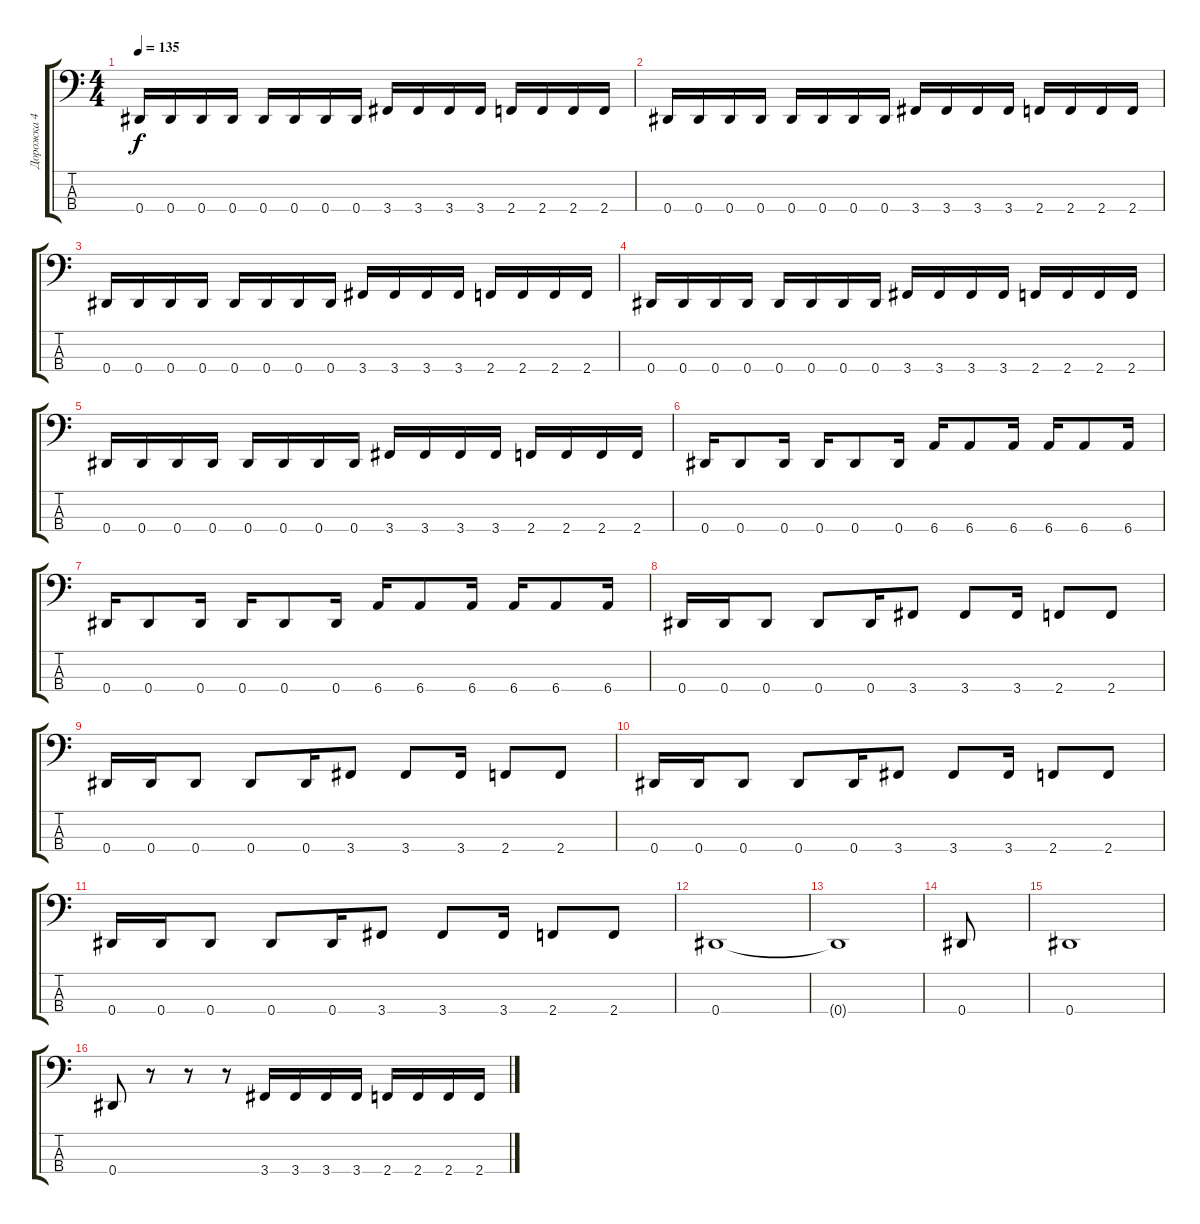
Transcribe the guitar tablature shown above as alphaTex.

\track ("Дорожка 4" "Дорожка 4") {instrument slapbass2}
\staff {score tabs}
\tuning (Gb2 Db2 Ab1 Eb1) {hide}
\ts (4 4)
\tempo 135
\clef f4
\ks c
0.4.16{dy f} 0.4.16 0.4.16 0.4.16 0.4.16 0.4.16 0.4.16 0.4.16 3.4.16 3.4.16 3.4.16 3.4.16 2.4.16 2.4.16 2.4.16 2.4.16 |
0.4.16 0.4.16 0.4.16 0.4.16 0.4.16 0.4.16 0.4.16 0.4.16 3.4.16 3.4.16 3.4.16 3.4.16 2.4.16 2.4.16 2.4.16 2.4.16 |
0.4.16 0.4.16 0.4.16 0.4.16 0.4.16 0.4.16 0.4.16 0.4.16 3.4.16 3.4.16 3.4.16 3.4.16 2.4.16 2.4.16 2.4.16 2.4.16 |
0.4.16 0.4.16 0.4.16 0.4.16 0.4.16 0.4.16 0.4.16 0.4.16 3.4.16 3.4.16 3.4.16 3.4.16 2.4.16 2.4.16 2.4.16 2.4.16 |
0.4.16 0.4.16 0.4.16 0.4.16 0.4.16 0.4.16 0.4.16 0.4.16 3.4.16 3.4.16 3.4.16 3.4.16 2.4.16 2.4.16 2.4.16 2.4.16 |
0.4.16 0.4.8 0.4.16 0.4.16 0.4.8 0.4.16 6.4.16 6.4.8 6.4.16 6.4.16 6.4.8 6.4.16 |
0.4.16 0.4.8 0.4.16 0.4.16 0.4.8 0.4.16 6.4.16 6.4.8 6.4.16 6.4.16 6.4.8 6.4.16 |
0.4.16 0.4.16 0.4.8 0.4.8 0.4.16 3.4.8 3.4.8 3.4.16 2.4.8 2.4.8 |
0.4.16 0.4.16 0.4.8 0.4.8 0.4.16 3.4.8 3.4.8 3.4.16 2.4.8 2.4.8 |
0.4.16 0.4.16 0.4.8 0.4.8 0.4.16 3.4.8 3.4.8 3.4.16 2.4.8 2.4.8 |
0.4.16 0.4.16 0.4.8 0.4.8 0.4.16 3.4.8 3.4.8 3.4.16 2.4.8 2.4.8 |
0.4.1 |
0.4{t}.1 |
0.4.8 |
0.4.1 |
0.4.8 r.8 r.8 r.8 3.4.16 3.4.16 3.4.16 3.4.16 2.4.16 2.4.16 2.4.16 2.4.16
